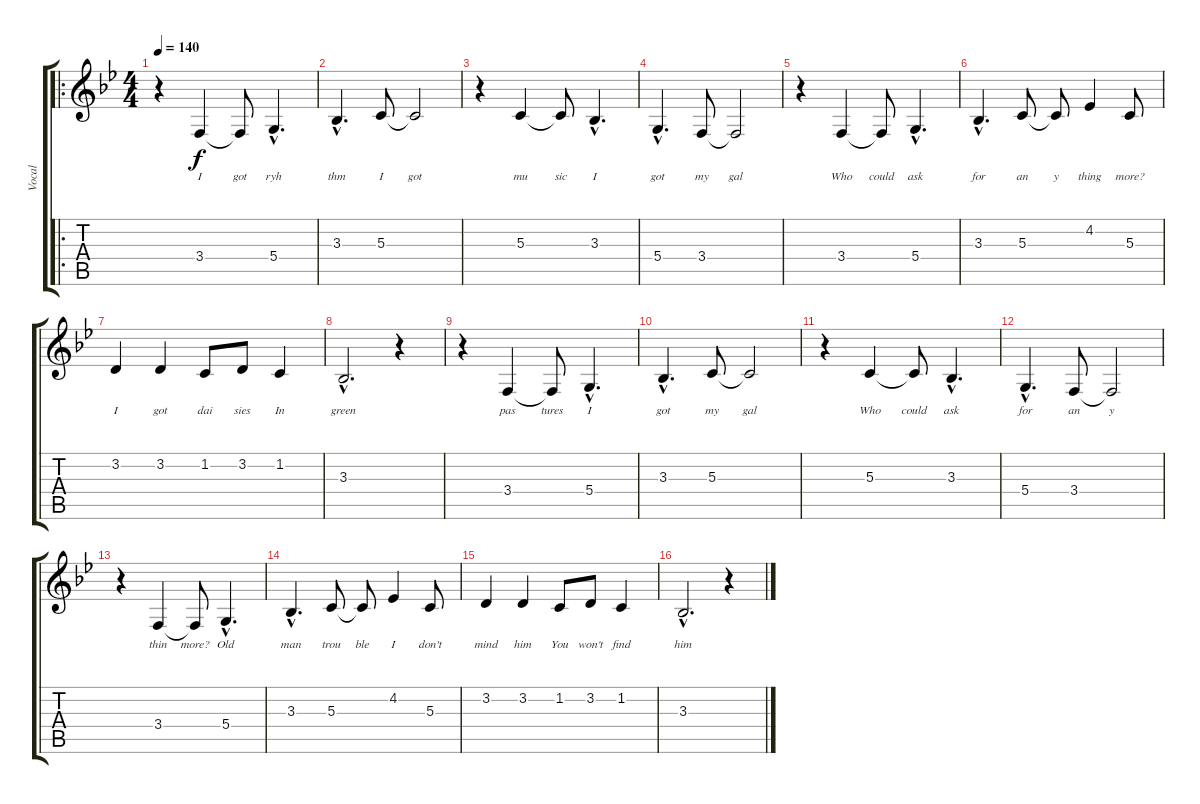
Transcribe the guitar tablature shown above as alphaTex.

\track ("Vocal" "Vocal") {instrument tenorsax}
\staff {score tabs}
\tuning (E4 B3 G3 D3 A2 E2) {hide}
\ro
\ts (4 4)
\tempo 140
\clef g2
\ks bb
r.4{dy f instrument tenorsax} 3.4.4{lyrics (0 "I") lyrics (1 "") lyrics (2 "") lyrics (3 "") lyrics (4 "")} 3.4{t}.8{lyrics (0 "got") lyrics (1 "") lyrics (2 "") lyrics (3 "") lyrics (4 "")} 5.4{hac}.4{d lyrics (0 "ryh") lyrics (1 "") lyrics (2 "") lyrics (3 "") lyrics (4 "")} |
3.3{hac}.4{d lyrics (0 "thm") lyrics (1 "") lyrics (2 "") lyrics (3 "") lyrics (4 "")} 5.3.8{lyrics (0 "I") lyrics (1 "") lyrics (2 "") lyrics (3 "") lyrics (4 "")} 5.3{t}.2{lyrics (0 "got") lyrics (1 "") lyrics (2 "") lyrics (3 "") lyrics (4 "")} |
r.4 5.3.4{lyrics (0 "mu") lyrics (1 "") lyrics (2 "") lyrics (3 "") lyrics (4 "")} 5.3{t}.8{lyrics (0 "sic") lyrics (1 "") lyrics (2 "") lyrics (3 "") lyrics (4 "")} 3.3{hac}.4{d lyrics (0 "I") lyrics (1 "") lyrics (2 "") lyrics (3 "") lyrics (4 "")} |
5.4{hac}.4{d lyrics (0 "got") lyrics (1 "") lyrics (2 "") lyrics (3 "") lyrics (4 "")} 3.4.8{lyrics (0 "my") lyrics (1 "") lyrics (2 "") lyrics (3 "") lyrics (4 "")} 3.4{t}.2{lyrics (0 "gal") lyrics (1 "") lyrics (2 "") lyrics (3 "") lyrics (4 "")} |
r.4 3.4.4{lyrics (0 "Who") lyrics (1 "") lyrics (2 "") lyrics (3 "") lyrics (4 "")} 3.4{t}.8{lyrics (0 "could") lyrics (1 "") lyrics (2 "") lyrics (3 "") lyrics (4 "")} 5.4{hac}.4{d lyrics (0 "ask") lyrics (1 "") lyrics (2 "") lyrics (3 "") lyrics (4 "")} |
3.3{hac}.4{d lyrics (0 "for") lyrics (1 "") lyrics (2 "") lyrics (3 "") lyrics (4 "")} 5.3.8{lyrics (0 "an") lyrics (1 "") lyrics (2 "") lyrics (3 "") lyrics (4 "")} 5.3{t}.8{lyrics (0 "y") lyrics (1 "") lyrics (2 "") lyrics (3 "") lyrics (4 "")} 4.2.4{lyrics (0 "thing") lyrics (1 "") lyrics (2 "") lyrics (3 "") lyrics (4 "")} 5.3.8{lyrics (0 "more?") lyrics (1 "") lyrics (2 "") lyrics (3 "") lyrics (4 "")} |
3.2.4{lyrics (0 "I") lyrics (1 "") lyrics (2 "") lyrics (3 "") lyrics (4 "")} 3.2.4{lyrics (0 "got") lyrics (1 "") lyrics (2 "") lyrics (3 "") lyrics (4 "")} 1.2.8{lyrics (0 "dai") lyrics (1 "") lyrics (2 "") lyrics (3 "") lyrics (4 "")} 3.2.8{lyrics (0 "sies") lyrics (1 "") lyrics (2 "") lyrics (3 "") lyrics (4 "")} 1.2.4{lyrics (0 "In") lyrics (1 "") lyrics (2 "") lyrics (3 "") lyrics (4 "")} |
3.3{hac}.2{d lyrics (0 "green") lyrics (1 "") lyrics (2 "") lyrics (3 "") lyrics (4 "")} r.4 |
r.4 3.4.4{lyrics (0 "pas") lyrics (1 "") lyrics (2 "") lyrics (3 "") lyrics (4 "")} 3.4{t}.8{lyrics (0 "tures") lyrics (1 "") lyrics (2 "") lyrics (3 "") lyrics (4 "")} 5.4{hac}.4{d lyrics (0 "I") lyrics (1 "") lyrics (2 "") lyrics (3 "") lyrics (4 "")} |
3.3{hac}.4{d lyrics (0 "got") lyrics (1 "") lyrics (2 "") lyrics (3 "") lyrics (4 "")} 5.3.8{lyrics (0 "my") lyrics (1 "") lyrics (2 "") lyrics (3 "") lyrics (4 "")} 5.3{t}.2{lyrics (0 "gal") lyrics (1 "") lyrics (2 "") lyrics (3 "") lyrics (4 "")} |
r.4 5.3.4{lyrics (0 "Who") lyrics (1 "") lyrics (2 "") lyrics (3 "") lyrics (4 "")} 5.3{t}.8{lyrics (0 "could") lyrics (1 "") lyrics (2 "") lyrics (3 "") lyrics (4 "")} 3.3{hac}.4{d lyrics (0 "ask") lyrics (1 "") lyrics (2 "") lyrics (3 "") lyrics (4 "")} |
5.4{hac}.4{d lyrics (0 "for") lyrics (1 "") lyrics (2 "") lyrics (3 "") lyrics (4 "")} 3.4.8{lyrics (0 "an") lyrics (1 "") lyrics (2 "") lyrics (3 "") lyrics (4 "")} 3.4{t}.2{lyrics (0 "y") lyrics (1 "") lyrics (2 "") lyrics (3 "") lyrics (4 "")} |
r.4 3.4.4{lyrics (0 "thin") lyrics (1 "") lyrics (2 "") lyrics (3 "") lyrics (4 "")} 3.4{t}.8{lyrics (0 "more?") lyrics (1 "") lyrics (2 "") lyrics (3 "") lyrics (4 "")} 5.4{hac}.4{d lyrics (0 "Old") lyrics (1 "") lyrics (2 "") lyrics (3 "") lyrics (4 "")} |
3.3{hac}.4{d lyrics (0 "man") lyrics (1 "") lyrics (2 "") lyrics (3 "") lyrics (4 "")} 5.3.8{lyrics (0 "trou") lyrics (1 "") lyrics (2 "") lyrics (3 "") lyrics (4 "")} 5.3{t}.8{lyrics (0 "ble") lyrics (1 "") lyrics (2 "") lyrics (3 "") lyrics (4 "")} 4.2.4{lyrics (0 "I") lyrics (1 "") lyrics (2 "") lyrics (3 "") lyrics (4 "")} 5.3.8{lyrics (0 "don't") lyrics (1 "") lyrics (2 "") lyrics (3 "") lyrics (4 "")} |
3.2.4{lyrics (0 "mind") lyrics (1 "") lyrics (2 "") lyrics (3 "") lyrics (4 "")} 3.2.4{lyrics (0 "him") lyrics (1 "") lyrics (2 "") lyrics (3 "") lyrics (4 "")} 1.2.8{lyrics (0 "You") lyrics (1 "") lyrics (2 "") lyrics (3 "") lyrics (4 "")} 3.2.8{lyrics (0 "won't") lyrics (1 "") lyrics (2 "") lyrics (3 "") lyrics (4 "")} 1.2.4{lyrics (0 "find") lyrics (1 "") lyrics (2 "") lyrics (3 "") lyrics (4 "")} |
3.3{hac}.2{d lyrics (0 "him") lyrics (1 "") lyrics (2 "") lyrics (3 "") lyrics (4 "")} r.4
